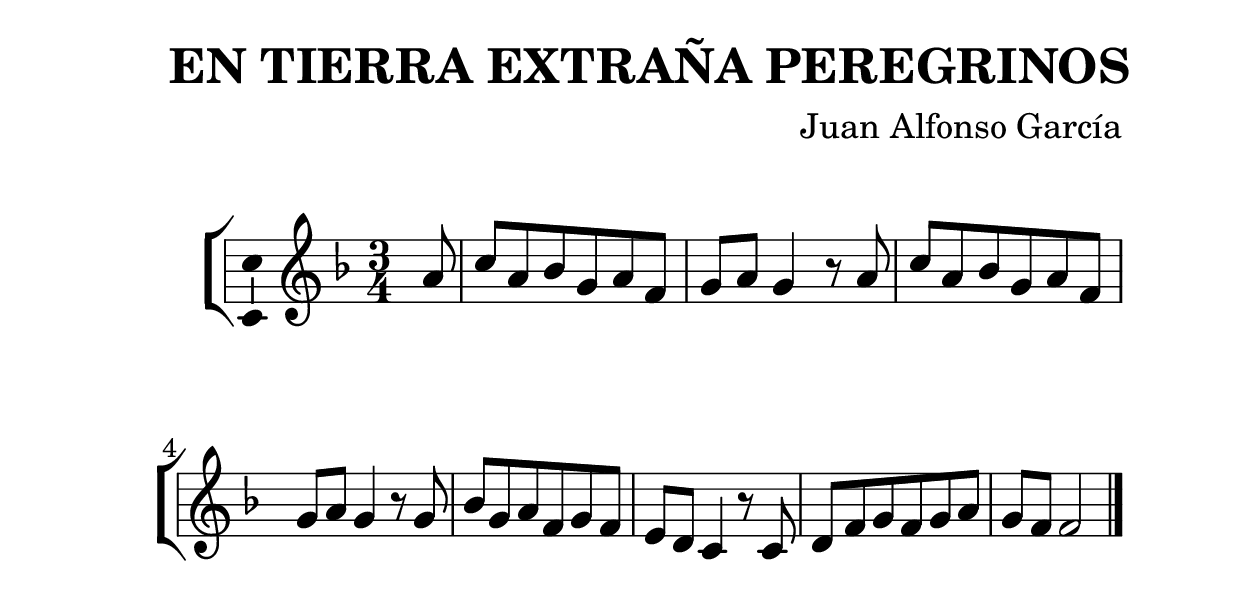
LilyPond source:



%versión de lilypond para la que se ha escrito esta partitura:
\version "2.16.0"

	%Tamaño papel
	#(set-default-paper-size "a4")
	%Tamaño partitura
	#(set-global-staff-size 30)
	%No responde al pulsar sobre una nota
	#(ly:set-option 'point-and-click #f)

%parámetros del encabezamiento:
\header {
	%title = "EN TIERRA EXTRAÑA PEREGRINOS"
	title = \markup{\fontsize #-1 "EN TIERRA EXTRAÑA PEREGRINOS"}
	subtitle = ""
	composer = "Juan Alfonso García"
	poet = ""
	meter = ""
	arranger = ""
%	tagline="Monasterio de la Madre de Dios. Buenafuente del Sistal."
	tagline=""
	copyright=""
	}

%parámetros asociados al papel:
\paper  {
	oddHeaderMarkup = \markup {\fill-line { \on-the-fly #not-first-page \fromproperty #'header:title \on-the-fly #not-first-page \fromproperty #'header:composer }}
	evenHeaderMarkup = \markup {\fill-line { \fromproperty #'header:composer \fromproperty #'header:title }}
	#(set-paper-size "a4")
	print-page-number = ##f
	first-page-number = 1
	print-first-page-number = ##f
%	head-separation = 3.0 \cm
	top-margin = 2.0 \cm
	bottom-margin = 0.0\cm
%%%	bottom-margin = -2.0\cm
	left-margin = 3.0 \cm
	line-width = 16.0 \cm
	indent = 8\mm
	interscoreline = 2.\mm
	between-system-space = 15\mm
%	para que las partituras no llenen la hoja:
	ragged-bottom = ##t
%	idem para la última hoja:
	ragged-last-bottom = ##f
%	para que las partituras llenen el ancho del papel:
	ragged-last = ##f
	after-title-space = 2.5 \cm
%page-count=1
%system-count=5

	%Flexible Vertical Spacing
%	markup-markup-spacing =
%	#'((basic-distance . 15) (minimum-distance . 15) (padding . 3))
	markup-system-spacing =
	#'((basic-distance . 15) (minimum-distance . 15) (padding . 3))
	system-system-spacing =
	#'((basic-distance . 15) (minimum-distance . 15) (padding . 3))
	score-system-spacing =
	#'((basic-distance . 15) (minimum-distance . 15) (padding . 5))
%	top-system-spacing = % header
%	#'((basic-distance . 8) (minimum-distance . 0) (padding . 0))
%	top-markup-spacing =
%	#'((basic-distance . 20) (minimum-distance . 20) (padding . 0))
	last-bottom-spacing = % footer
	#'((basic-distance . 5) (minimum-distance . 5) (padding . 0))
%	score-markup-spacing =
%	#'((basic-distance . 16) (minimum-distance . 13) (padding . 0))

	}


%parámetros que afectan a toda la partitura:
global =  {
	%clave de sol (G):
	\clef G
	%armadura:
%%%	\transpose a b
	\key f \major
	\tempo 4=80
	\set Score.tempoHideNote = ##t
	}


melodia =
%%%	\transpose a b
{
	\relative c'' {

\time 3/4

\partial8
a8
c8 a bes g a f
g8 a g4 r8 a8
c8 a bes g a f
g8 a g4 r8 g8
bes8 g a f g f
e8 d c4 r8 c8
d8 f g f g a
g8 f f2

\bar "|."
}
}


texto = \lyricmode {
\set stanza =#"1. " En tie -- rra~ex -- tra -- ña pe -- re -- gri -- _ nos,
con es -- pe -- ran -- za ca -- mi -- na -- _ mos,
que, si~ar -- duos son nues -- tros ca -- mi -- _ nos,
sa -- be -- mos bien a dón -- de va -- _ mos.
	}

textodos = \lyricmode {
\set stanza =#"2. " En el de -- sier -- to~un al -- to~ha -- ce -- _ mos,
es el Se -- ñor quien nos con -- vi -- _ da,
a -- quí co -- me -- mos y be -- be -- _ mos
el pan y~el vi -- no de la Vi -- _ da.
	}

textotres = \lyricmode {
\set stanza =#"3. " Pa -- ra~el ca -- mi -- no se nos que -- _ da
en -- tre las ma -- nos, gui -- a -- do -- _ ra,
la cruz, bor -- dón, que~es la ve -- re -- _ da
y~es la ban -- de -- ra triun -- fa -- do -- _ ra.
	}

textocuatro = \lyricmode {
\set stanza =#"4. " En -- tre~el do -- lor y la~a -- le -- grí -- _ a,
con Cris -- to~a -- van -- za~en su~an -- da -- du -- _ ra
un hom -- bre,~un po -- bre que con -- fí -- _ a
y bus -- ca la Ciu -- dad fu -- tu -- _ ra.
	}


vozStaff = \context Voice = vozStaff
\with {\consists "Ambitus_engraver"}
<<
	\set Staff.instrumentName = ""
	\set Staff.shortInstrumentName = ""
	\set Staff.midiInstrument = #"acoustic grand"
	\set Staff.midiMinimumVolume = #0.7
	\set Staff.midiMaximumVolume = #0.9
	\global
	\melodia
	>>


textoStaff = \context Lyrics = textoStaff <<
%	\set vocalName =#"1. "
	\set shortVocalName =#"1. "
	\lyricsto vozStaff \texto
	>>

textodosStaff = \context Lyrics = textodosStaff <<
%	\set vocalName =#"2. "
	\set shortVocalName =#"2. "
	\lyricsto vozStaff \textodos
	>>

textotresStaff = \context Lyrics = textotresStaff <<
%	\set vocalName =#"3. "
	\set shortVocalName =#"3. "
	\lyricsto vozStaff \textotres
	>>

textocuatroStaff = \context Lyrics = textocuatroStaff <<
%	\set vocalName =#"4. "
	\set shortVocalName =#"4. "
	\lyricsto vozStaff \textocuatro
	>>


\book {
	\score {
		\context ChoirStaff {
			\override StaffGroup.SystemStartBracket #'collapse-height = #1
			\override Score.SystemStartBar #'collapse-height = #1
			<<
			\vozStaff
			\textoStaff
			\textodosStaff
			\textotresStaff
			\textocuatroStaff
			>>
		}
		\layout {
	    		\context {
				\Lyrics
				%\override LyricText #'font-size = #2
				}
	   		\context {
				\Score
				%\override StaffSymbol #'staff-space = #(magstep +3)
%%%				\override InstrumentName #'X-offset = #1.5
				\override InstrumentName #'X-offset = #3.0
				\override InstrumentName #'font-series = #'bold
				}
%%%			\context {
%%%				\Staff
%%%				\remove "Time_signature_engraver"
%%%				\override BarLine #'transparent = ##t
%%%				}
			}
		}
	\score {
		\context ChoirStaff {
			\override StaffGroup.SystemStartBracket #'collapse-height = #1
			\override Score.SystemStartBar #'collapse-height = #1
			<<
			\vozStaff
			>>
		}
		\midi {
	  		\context {
	  			\Score
				tempoWholesPerMinute = #(ly:make-moment 70 4)
				}
			}
		}
}


